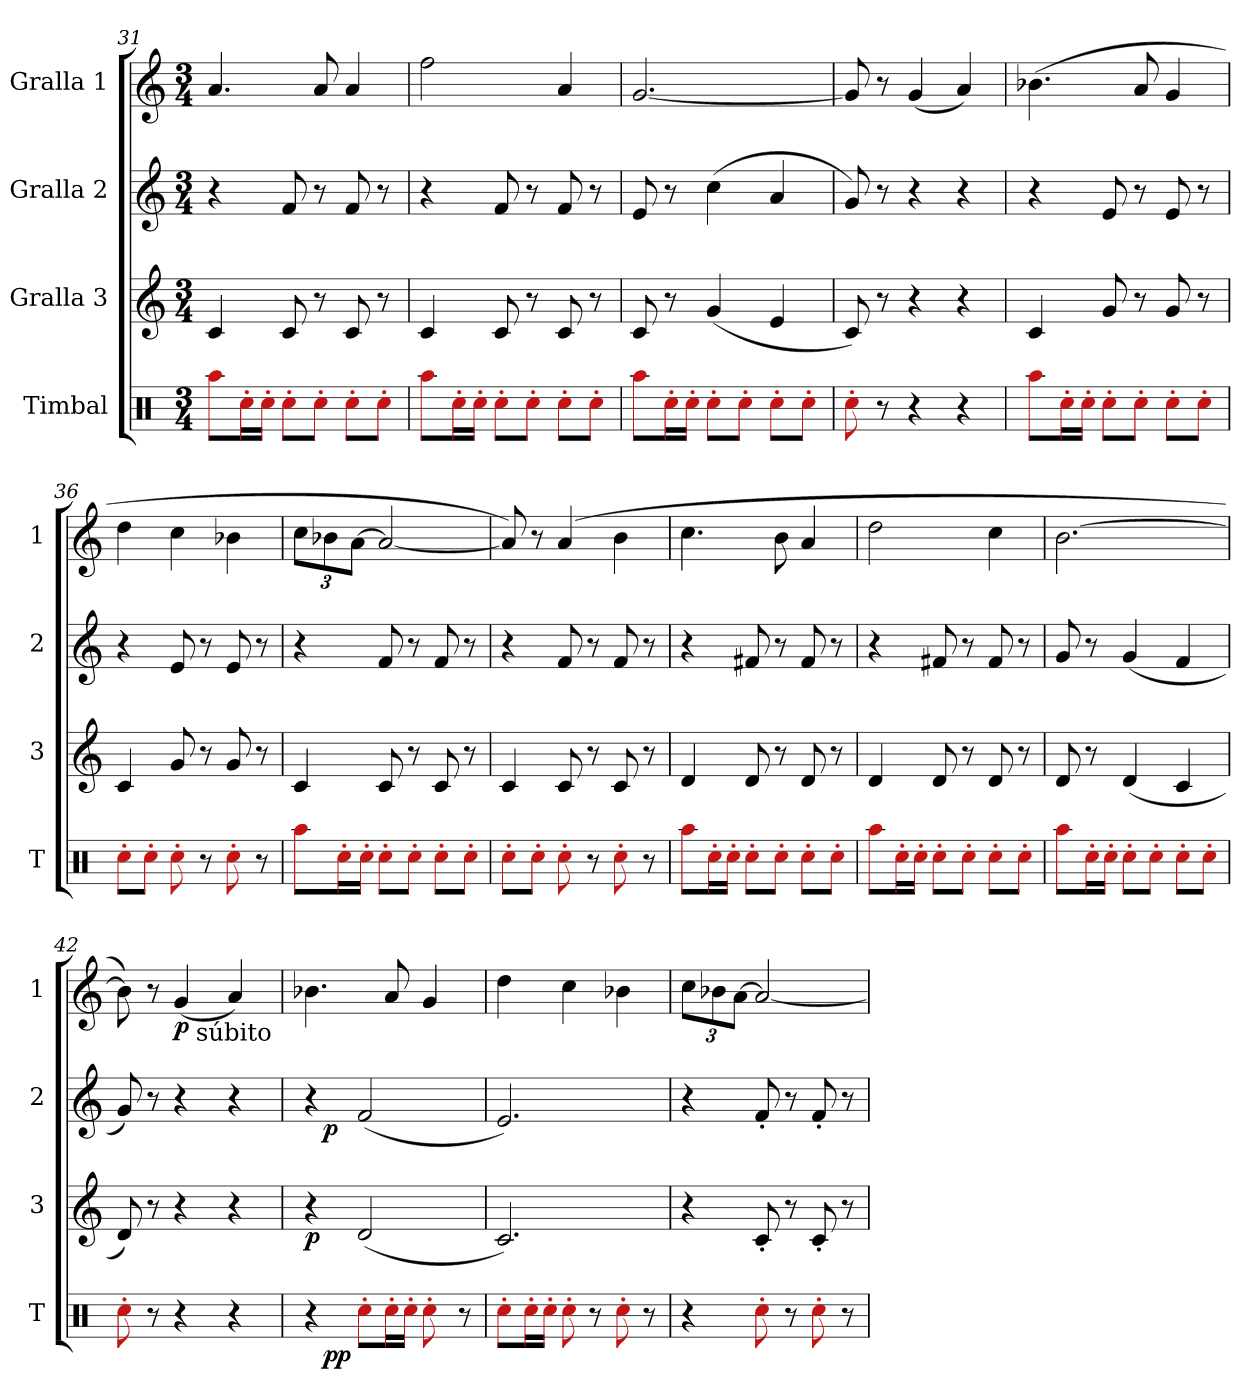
**kern	**dynam	**kern	**dynam	**kern	**dynam	**kern	**dynam
*part4	*part4	*part3	*part3	*part2	*part2	*part1	*part1
*staff4	*staff4	*staff3	*staff3	*staff2	*staff2	*staff1	*staff1
*I"Timbal	*	*I"Gralla 3	*	*I"Gralla 2	*	*I"Gralla 1	*
*I'T	*	*I'3	*	*I'2	*	*I'1	*
*clefX	*	*clefG2	*	*clefG2	*	*clefG2	*
*k[]	*	*k[]	*	*k[]	*	*k[]	*
*M3/4	*	*M3/4	*	*M3/4	*	*M3/4	*
=31	=31	=31	=31	=31	=31	=31	=31
8aa\L	.	4c/	.	4r	.	4.a/	.
16cc'\L	.	.	.	.	.	.	.
16cc'\JJ	.	.	.	.	.	.	.
8cc'\L	.	8c/	.	8f/	.	.	.
8cc'\J	.	8r	.	8r	.	8a/	.
8cc'\L	.	8c/	.	8f/	.	4a/	.
8cc'\J	.	8r	.	8r	.	.	.
=32	=32	=32	=32	=32	=32	=32	=32
8aa\L	.	4c/	.	4r	.	2ff\	.
16cc'\L	.	.	.	.	.	.	.
16cc'\JJ	.	.	.	.	.	.	.
8cc'\L	.	8c/	.	8f/	.	.	.
8cc'\J	.	8r	.	8r	.	.	.
8cc'\L	.	8c/	.	8f/	.	4a/	.
8cc'\J	.	8r	.	8r	.	.	.
=33	=33	=33	=33	=33	=33	=33	=33
8aa\L	.	8c/	.	8e/	.	[2.g/	.
16cc'\L	.	8r	.	8r	.	.	.
16cc'\JJ	.	.	.	.	.	.	.
8cc'\L	.	(<4g/	.	(>4cc\	.	.	.
8cc'\J	.	.	.	.	.	.	.
8cc'\L	.	4e/	.	4a/	.	.	.
8cc'\J	.	.	.	.	.	.	.
!!LO:PB:g=z
=34	=34	=34	=34	=34	=34	=34	=34
8cc'\	.	8c/)	.	8g/)	.	8g/]	.
8r	.	8r	.	8r	.	8r	.
4r	.	4r	.	4r	.	(>4g/	.
4r	.	4r	.	4r	.	4a/)	.
=35	=35	=35	=35	=35	=35	=35	=35
8aa\L	.	4c/	.	4r	.	(>4.b-X\	.
16cc'\L	.	.	.	.	.	.	.
16cc'\JJ	.	.	.	.	.	.	.
8cc'\L	.	8g/	.	8e/	.	.	.
8cc'\J	.	8r	.	8r	.	8a/	.
8cc'\L	.	8g/	.	8e/	.	4g/	.
8cc'\J	.	8r	.	8r	.	.	.
=36	=36	=36	=36	=36	=36	=36	=36
8cc'\L	.	4c/	.	4r	.	4dd\	.
8cc'\J	.	.	.	.	.	.	.
8cc'\	.	8g/	.	8e/	.	4cc\	.
8r	.	8r	.	8r	.	.	.
8cc'\	.	8g/	.	8e/	.	4b-X\	.
8r	.	8r	.	8r	.	.	.
=37	=37	=37	=37	=37	=37	=37	=37
*	*	*	*	*	*	*Xbrackettup	*
8aa\L	.	4c/	.	4r	.	12cc\L	.
.	.	.	.	.	.	12b-X\	.
16cc'\L	.	.	.	.	.	.	.
.	.	.	.	.	.	[12a\J	.
16cc'\JJ	.	.	.	.	.	.	.
8cc'\L	.	8c/	.	8f/	.	2a/_	.
8cc'\J	.	8r	.	8r	.	.	.
8cc'\L	.	8c/	.	8f/	.	.	.
8cc'\J	.	8r	.	8r	.	.	.
=38	=38	=38	=38	=38	=38	=38	=38
8cc'\L	.	4c/	.	4r	.	8a/])	.
8cc'\J	.	.	.	.	.	8r	.
8cc'\	.	8c/	.	8f/	.	(>4a/	.
8r	.	8r	.	8r	.	.	.
8cc'\	.	8c/	.	8f/	.	4b\	.
8r	.	8r	.	8r	.	.	.
!!LO:LB:g=z
=39	=39	=39	=39	=39	=39	=39	=39
8aa\L	.	4d/	.	4r	.	4.cc\	.
16cc'\L	.	.	.	.	.	.	.
16cc'\JJ	.	.	.	.	.	.	.
8cc'\L	.	8d/	.	8f#X/	.	.	.
8cc'\J	.	8r	.	8r	.	8b\	.
8cc'\L	.	8d/	.	8f#/	.	4a/	.
8cc'\J	.	8r	.	8r	.	.	.
=40	=40	=40	=40	=40	=40	=40	=40
8aa\L	.	4d/	.	4r	.	2dd\	.
16cc'\L	.	.	.	.	.	.	.
16cc'\JJ	.	.	.	.	.	.	.
8cc'\L	.	8d/	.	8f#X/	.	.	.
8cc'\J	.	8r	.	8r	.	.	.
8cc'\L	.	8d/	.	8f#/	.	4cc\	.
8cc'\J	.	8r	.	8r	.	.	.
=41	=41	=41	=41	=41	=41	=41	=41
8aa\L	.	8d/	.	8g/	.	[2.b\	.
16cc'\L	.	8r	.	8r	.	.	.
16cc'\JJ	.	.	.	.	.	.	.
8cc'\L	.	(<4d/	.	(<4g/	.	.	.
8cc'\J	.	.	.	.	.	.	.
8cc'\L	.	4c/	.	4f/	.	.	.
8cc'\J	.	.	.	.	.	.	.
=42	=42	=42	=42	=42	=42	=42	=42
*	*	*	*	*	*	*^	*
8cc'\	.	8d/)	.	8g/)	.	8b\])	3ryy	.
8r	.	8r	.	8r	.	8r	.	.
!	!	!	!	!	!	!	!	!LO:DY:b
4r	.	4r	.	4r	.	(>4g/	.	p
!	!	!	!	!	!	!	!LO:TX:b:t=súbito	!
.	.	.	.	.	.	.	3ryy	.
4r	.	4r	.	4r	.	4a/)	.	.
.	.	.	.	.	.	.	12ryy	.
=43	=43	=43	=43	=43	=43	=43	=43	=43
!	!	!	!LO:DY:b	!	!	!	!	!
*^	*	*	*	*^	*	*v	*v	*
4r	16ryy	.	4r	p	4r	16ryy	.	4.b-X\	.
!	!	!LO:DY:b	!	!	!	!	!LO:DY:b	!	!
.	2ryy	pp	.	.	.	2ryy	p	.	.
8cc'\L	.	.	(<2d/	.	(<2f/	.	.	.	.
16cc'\L	.	.	.	.	.	.	.	8a/	.
16cc'\JJ	.	.	.	.	.	.	.	.	.
8cc'\	.	.	.	.	.	.	.	4g/	.
.	8.ryy	.	.	.	.	8.ryy	.	.	.
8r	.	.	.	.	.	.	.	.	.
*v	*v	*	*	*	*v	*v	*	*	*
=44	=44	=44	=44	=44	=44	=44	=44
8cc'\L	.	2.c/)	.	2.e/)	.	4dd\	.
16cc'\L	.	.	.	.	.	.	.
16cc'\JJ	.	.	.	.	.	.	.
8cc'\	.	.	.	.	.	4cc\	.
8r	.	.	.	.	.	.	.
8cc'\	.	.	.	.	.	4b-X\	.
8r	.	.	.	.	.	.	.
!!LO:LB:g=z
=45	=45	=45	=45	=45	=45	=45	=45
4r	.	4r	.	4r	.	12cc\L	.
.	.	.	.	.	.	12b-X\	.
.	.	.	.	.	.	[12a\J	.
8cc'\	.	8c'/	.	8f'/	.	2a/_	.
8r	.	8r	.	8r	.	.	.
8cc'\	.	8c'/	.	8f'/	.	.	.
8r	.	8r	.	8r	.	.	.
=	=	=	=	=	=	=	=
*-	*-	*-	*-	*-	*-	*-	*-
